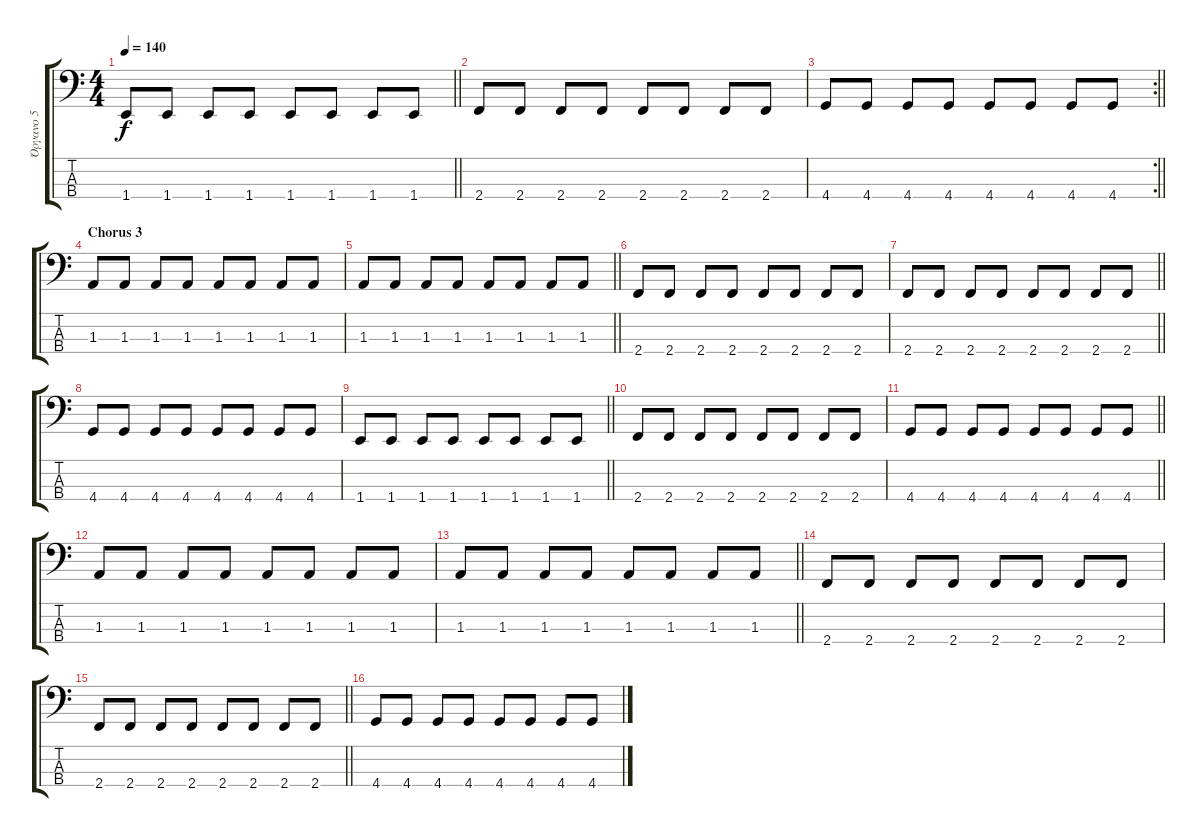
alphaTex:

\track ("Όργανο 5" "Όργανο 5") {instrument electricbassfinger}
\staff {score tabs}
\tuning (Gb2 Db2 Ab1 Eb1) {hide}
\ts (4 4)
\tempo 140
\clef f4
\barLineRight lightlight
\ks c
1.4.8{dy f} 1.4.8 1.4.8 1.4.8 1.4.8 1.4.8 1.4.8 1.4.8 |
2.4.8 2.4.8 2.4.8 2.4.8 2.4.8 2.4.8 2.4.8 2.4.8 |
\rc 2
\barLineRight lightlight
4.4.8 4.4.8 4.4.8 4.4.8 4.4.8 4.4.8 4.4.8 4.4.8 |
\section ("" "Chorus 3")
1.3.8 1.3.8 1.3.8 1.3.8 1.3.8 1.3.8 1.3.8 1.3.8 |
\barLineRight lightlight
1.3.8 1.3.8 1.3.8 1.3.8 1.3.8 1.3.8 1.3.8 1.3.8 |
2.4.8 2.4.8 2.4.8 2.4.8 2.4.8 2.4.8 2.4.8 2.4.8 |
\barLineRight lightlight
2.4.8 2.4.8 2.4.8 2.4.8 2.4.8 2.4.8 2.4.8 2.4.8 |
4.4.8 4.4.8 4.4.8 4.4.8 4.4.8 4.4.8 4.4.8 4.4.8 |
\barLineRight lightlight
1.4.8 1.4.8 1.4.8 1.4.8 1.4.8 1.4.8 1.4.8 1.4.8 |
2.4.8 2.4.8 2.4.8 2.4.8 2.4.8 2.4.8 2.4.8 2.4.8 |
\barLineRight lightlight
4.4.8 4.4.8 4.4.8 4.4.8 4.4.8 4.4.8 4.4.8 4.4.8 |
1.3.8 1.3.8 1.3.8 1.3.8 1.3.8 1.3.8 1.3.8 1.3.8 |
\barLineRight lightlight
1.3.8 1.3.8 1.3.8 1.3.8 1.3.8 1.3.8 1.3.8 1.3.8 |
2.4.8 2.4.8 2.4.8 2.4.8 2.4.8 2.4.8 2.4.8 2.4.8 |
\barLineRight lightlight
2.4.8 2.4.8 2.4.8 2.4.8 2.4.8 2.4.8 2.4.8 2.4.8 |
4.4.8 4.4.8 4.4.8 4.4.8 4.4.8 4.4.8 4.4.8 4.4.8
